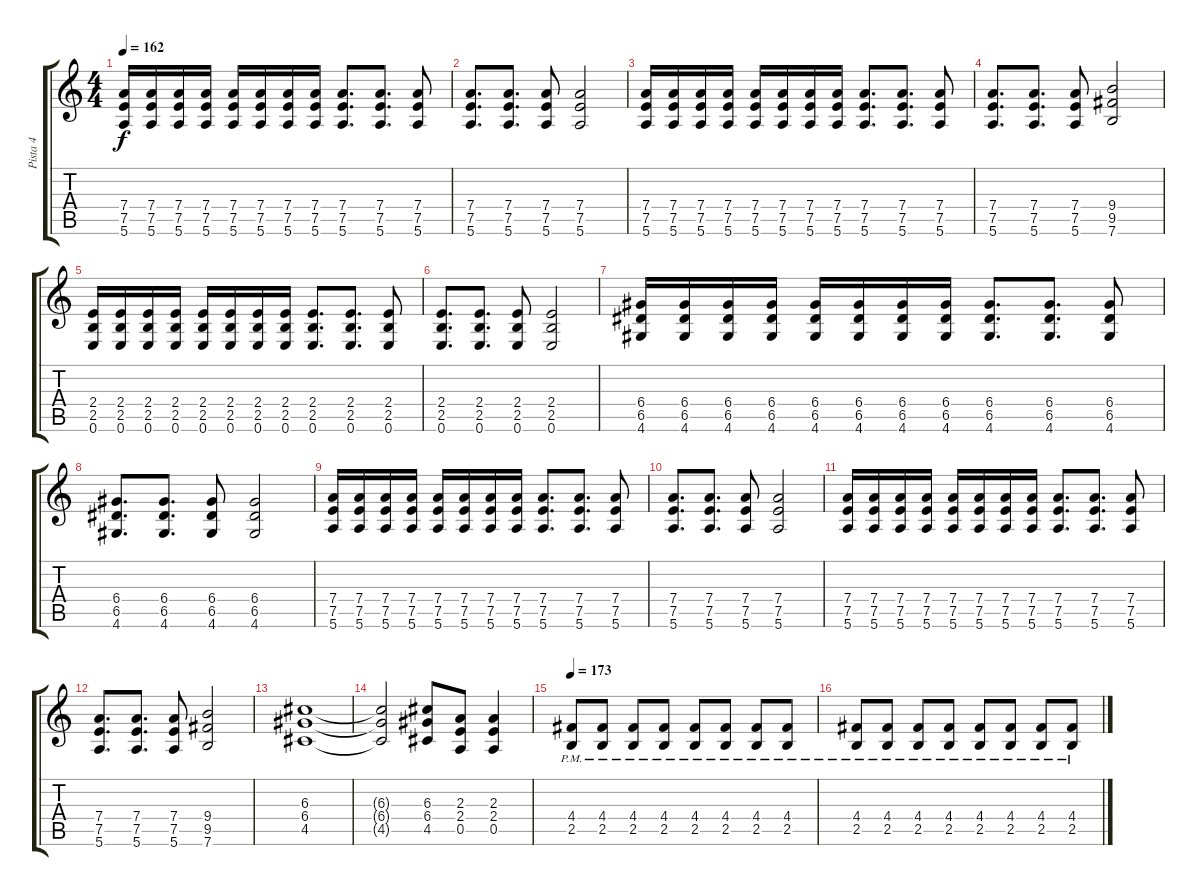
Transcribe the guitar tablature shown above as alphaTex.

\track ("Pista 4" "Pista 4") {instrument overdrivenguitar}
\staff {score tabs}
\tuning (E4 B3 G3 D3 A2 E2) {hide}
\ts (4 4)
\tempo 162
\clef g2
\ks c
(7.4 7.5 5.6).16{dy f} (7.4 7.5 5.6).16 (7.4 7.5 5.6).16 (7.4 7.5 5.6).16 (7.4 7.5 5.6).16 (7.4 7.5 5.6).16 (7.4 7.5 5.6).16 (7.4 7.5 5.6).16 (7.4 7.5 5.6).8{d} (7.4 7.5 5.6).8{d} (7.4 7.5 5.6).8 |
(7.4 7.5 5.6).8{d} (7.4 7.5 5.6).8{d} (7.4 7.5 5.6).8 (7.4 7.5 5.6).2 |
(7.4 7.5 5.6).16 (7.4 7.5 5.6).16 (7.4 7.5 5.6).16 (7.4 7.5 5.6).16 (7.4 7.5 5.6).16 (7.4 7.5 5.6).16 (7.4 7.5 5.6).16 (7.4 7.5 5.6).16 (7.4 7.5 5.6).8{d} (7.4 7.5 5.6).8{d} (7.4 7.5 5.6).8 |
(7.4 7.5 5.6).8{d} (7.4 7.5 5.6).8{d} (7.4 7.5 5.6).8 (9.4 9.5 7.6).2 |
(2.4 2.5 0.6).16 (2.4 2.5 0.6).16 (2.4 2.5 0.6).16 (2.4 2.5 0.6).16 (2.4 2.5 0.6).16 (2.4 2.5 0.6).16 (2.4 2.5 0.6).16 (2.4 2.5 0.6).16 (2.4 2.5 0.6).8{d} (2.4 2.5 0.6).8{d} (2.4 2.5 0.6).8 |
(2.4 2.5 0.6).8{d} (2.4 2.5 0.6).8{d} (2.4 2.5 0.6).8 (2.4 2.5 0.6).2 |
(6.4 6.5 4.6).16 (6.4 6.5 4.6).16 (6.4 6.5 4.6).16 (6.4 6.5 4.6).16 (6.4 6.5 4.6).16 (6.4 6.5 4.6).16 (6.4 6.5 4.6).16 (6.4 6.5 4.6).16 (6.4 6.5 4.6).8{d} (6.4 6.5 4.6).8{d} (6.4 6.5 4.6).8 |
(6.4 6.5 4.6).8{d} (6.4 6.5 4.6).8{d} (6.4 6.5 4.6).8 (6.4 6.5 4.6).2 |
(7.4 7.5 5.6).16 (7.4 7.5 5.6).16 (7.4 7.5 5.6).16 (7.4 7.5 5.6).16 (7.4 7.5 5.6).16 (7.4 7.5 5.6).16 (7.4 7.5 5.6).16 (7.4 7.5 5.6).16 (7.4 7.5 5.6).8{d} (7.4 7.5 5.6).8{d} (7.4 7.5 5.6).8 |
(7.4 7.5 5.6).8{d} (7.4 7.5 5.6).8{d} (7.4 7.5 5.6).8 (7.4 7.5 5.6).2 |
(7.4 7.5 5.6).16 (7.4 7.5 5.6).16 (7.4 7.5 5.6).16 (7.4 7.5 5.6).16 (7.4 7.5 5.6).16 (7.4 7.5 5.6).16 (7.4 7.5 5.6).16 (7.4 7.5 5.6).16 (7.4 7.5 5.6).8{d} (7.4 7.5 5.6).8{d} (7.4 7.5 5.6).8 |
(7.4 7.5 5.6).8{d} (7.4 7.5 5.6).8{d} (7.4 7.5 5.6).8 (9.4 9.5 7.6).2 |
(6.3 6.4 4.5).1 |
(6.3{t} 6.4{t} 4.5{t}).2 (6.3 6.4 4.5).8 (2.3 2.4 0.5).8 (2.3 2.4 0.5).4 |
\tempo 173
(4.4{pm} 2.5).8 (4.4{pm} 2.5).8 (4.4 2.5{pm}).8 (4.4{pm} 2.5).8 (4.4{pm} 2.5).8 (4.4{pm} 2.5).8 (4.4{pm} 2.5).8 (4.4{pm} 2.5).8 |
(4.4 2.5{pm}).8 (4.4 2.5{pm}).8 (4.4 2.5{pm}).8 (4.4 2.5{pm}).8 (4.4 2.5{pm}).8 (4.4 2.5{pm}).8 (4.4 2.5{pm}).8 (4.4 2.5{pm}).8
